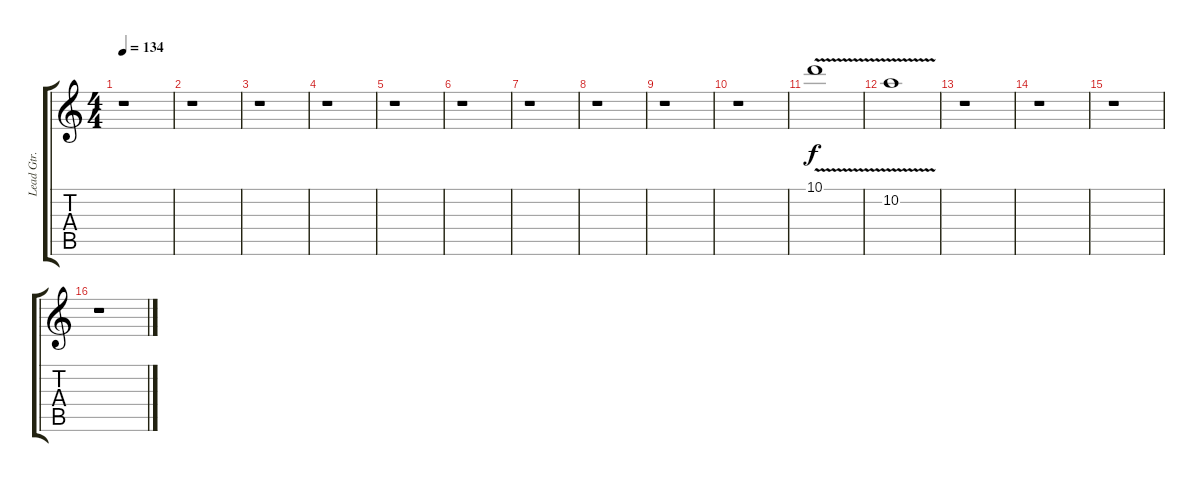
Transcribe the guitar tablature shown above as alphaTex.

\track ("Lead Gtr." "Lead Gtr.") {instrument distortionguitar}
\staff {score tabs}
\tuning (E4 B3 G3 D3 A2 E2) {hide}
\ts (4 4)
\tempo 134
\clef g2
\ks c
r.1{dy f} |
r.1 |
r.1 |
r.1 |
r.1 |
r.1 |
r.1 |
r.1 |
r.1 |
r.1 |
10.1{v}.1{instrument distortionguitar} |
10.2{v}.1 |
r.1 |
r.1 |
r.1 |
r.1
